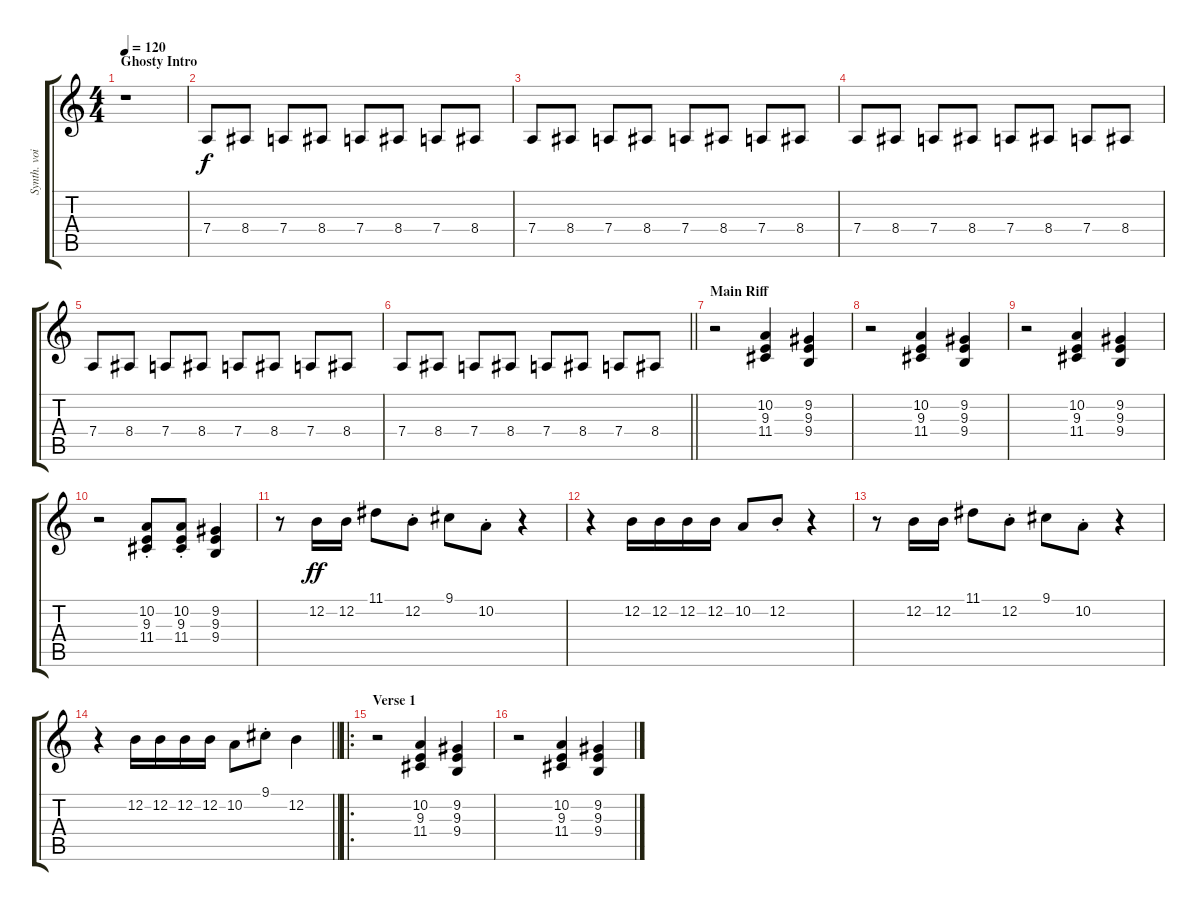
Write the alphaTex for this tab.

\track ("Synth. voice 1" "Synth. voi") {instrument synthbrass1}
\staff {score tabs}
\tuning (E4 B3 G3 D3 A2 E2) {hide}
\ts (4 4)
\section ("" "Ghosty Intro")
\tempo 120
\clef g2
\ks c
r.1{dy f instrument synthbrass1} |
7.4.8 8.4.8 7.4.8 8.4.8 7.4.8 8.4.8 7.4.8 8.4.8 |
7.4.8 8.4.8 7.4.8 8.4.8 7.4.8 8.4.8 7.4.8 8.4.8 |
7.4.8 8.4.8 7.4.8 8.4.8 7.4.8 8.4.8 7.4.8 8.4.8 |
7.4.8 8.4.8 7.4.8 8.4.8 7.4.8 8.4.8 7.4.8 8.4.8 |
\barLineRight lightlight
7.4.8 8.4.8 7.4.8 8.4.8 7.4.8 8.4.8 7.4.8 8.4.8 |
\section ("" "Main Riff")
r.2 (10.2 9.3 11.4).4 (9.2 9.3 9.4).4 |
r.2 (10.2 9.3 11.4).4 (9.2 9.3 9.4).4 |
r.2 (10.2 9.3 11.4).4 (9.2 9.3 9.4).4 |
r.2 (10.2{st} 9.3{st} 11.4{st}).8 (10.2{st} 9.3{st} 11.4{st}).8 (9.2 9.3 9.4).4 |
r.8 12.2.16{dy ff} 12.2.16 11.1.8 12.2{st}.8 9.1.8 10.2{st}.8 r.4 |
r.4 12.2.16 12.2.16 12.2.16 12.2.16 10.2.8 12.2{st}.8 r.4 |
r.8 12.2.16 12.2.16 11.1.8 12.2{st}.8 9.1.8 10.2{st}.8 r.4 |
\barLineRight lightlight
r.4 12.2.16 12.2.16 12.2.16 12.2.16 10.2.8 9.1{st}.8 12.2.4 |
\ro
\section ("" "Verse 1")
r.2 (10.2 9.3 11.4).4 (9.2 9.3 9.4).4 |
r.2 (10.2 9.3 11.4).4 (9.2 9.3 9.4).4
